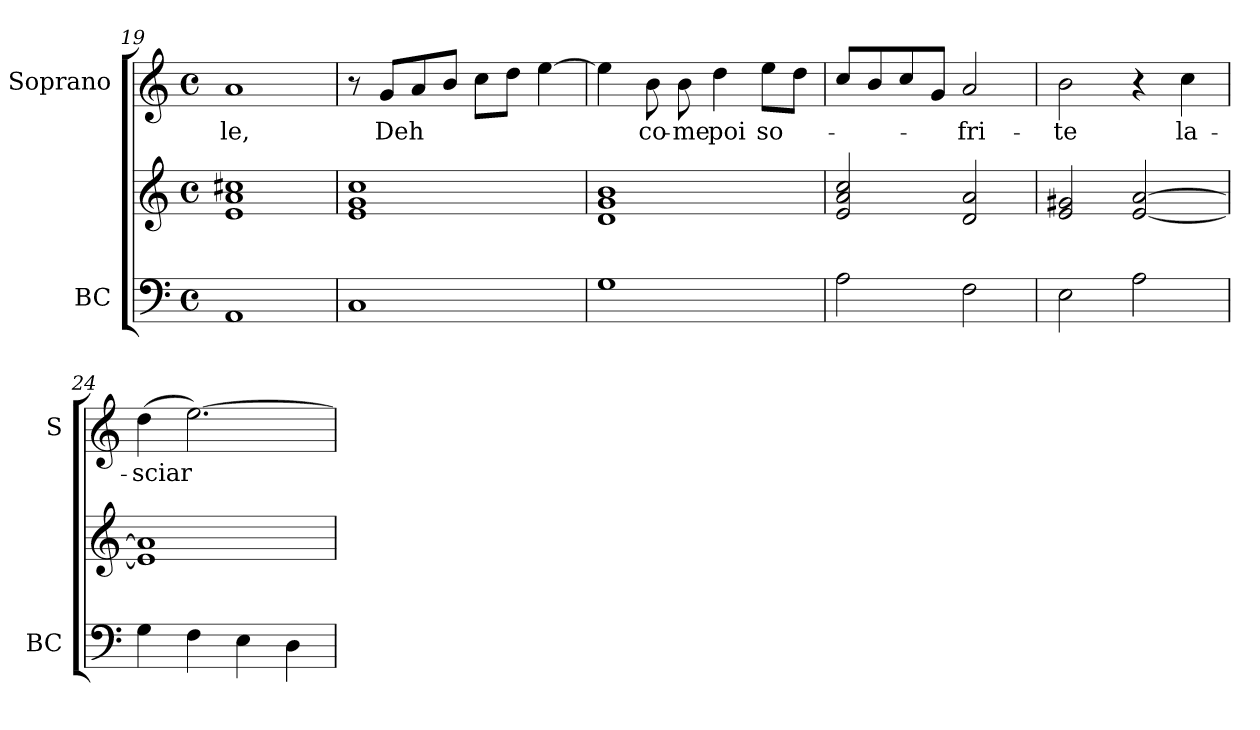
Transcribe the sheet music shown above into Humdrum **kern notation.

**kern	**kern	**kern	**text
*part3	*part2	*part1	*part1
*staff3	*staff2	*staff1	*staff1
*I"BC	*	*I"Soprano	*
*I'BC	*	*I'S	*
*clefF4	*clefG2	*clefG2	*
*k[]	*k[]	*k[]	*
*C:	*C:	*C:	*
*M4/4	*M4/4	*M4/4	*
*met(c)	*met(c)	*met(c)	*
=19	=19	=19	=19
1AA	1e 1a 1cc#X	1a	-le,
=20	=20	=20	=20
1C	1e 1g 1cc	8r	.
.	.	8g/L	Deh
.	.	8a/	.
.	.	8b/J	.
.	.	8cc\L	.
.	.	8dd\J	.
.	.	[4ee\	.
!!LO:PB:g=z
=21	=21	=21	=21
1G	1d 1g 1b	4ee\]	.
.	.	8b\	co-
.	.	8b\	-me
.	.	4dd\	poi
.	.	8ee\L	so-
.	.	8dd\J	.
=22	=22	=22	=22
2A\	2e/ 2a/ 2cc/	8cc/L	.
.	.	8b/	.
.	.	8cc/	.
.	.	8g/J	.
2F\	2d/ 2a/	2a/	-fri-
=23	=23	=23	=23
2E\	2e/ 2g#X/	2b\	-te
2A\	[2e/ [2a/	4r	.
.	.	4cc\	la-
=24	=24	=24	=24
4G\	1e] 1a]	(4dd\	-sciar
4F\	.	[2.ee\)	.
4E\	.	.	.
4D\	.	.	.
=	=	=	=
*-	*-	*-	*-
